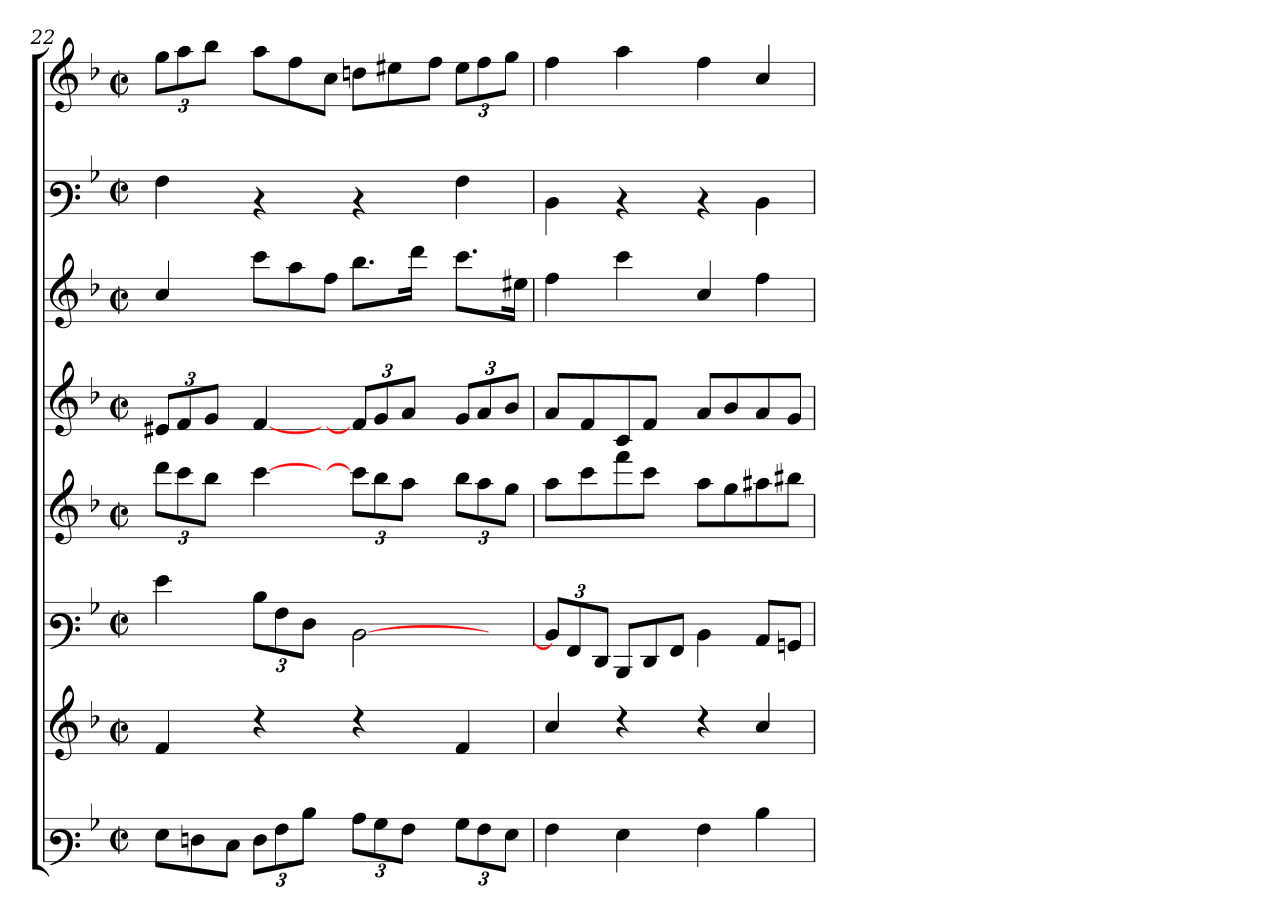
**kern	**kern	**kern	**kern	**kern	**kern	**kern	**kern
*part8	*part7	*part6	*part5	*part4	*part3	*part2	*part1
*staff8	*staff7	*staff6	*staff5	*staff4	*staff3	*staff2	*staff1
!!LO:PB:g=z
*clefF3	*clefG3	*clefF3	*clefG3	*clefG3	*clefG3	*clefF3	*clefG3
*k[b-]	*k[b-]	*k[b-]	*k[b-]	*k[b-]	*k[b-]	*k[b-]	*k[b-]
*M2/2	*M2/2	*M2/2	*M2/2	*M2/2	*M2/2	*M2/2	*M2/2
*met(c|)	*met(c|)	*met(c|)	*met(c|)	*met(c|)	*met(c|)	*met(c|)	*met(c|)
=22	=22	=22	=22	=22	=22	=22	=22
8G\L	4d/	4g\	12bb-\L	12c#X/L	4a/	4A\	12ee\L
.	.	.	12aa\	12d/	.	.	12ff\
8Fn\	.	.	.	.	.	.	.
.	.	.	12gg\J	12e/J	.	.	12gg\J
8E\J	8ryy	8ryy	8ryy	8ryy	8ryy	8ryy	8ryy
12F\L	4rb	12d\L	[>4aa\	[<4d/	8aa\L	4rD	8ff\L
12A\	.	12A\	.	.	.	.	.
.	.	.	.	.	8ff\	.	8dd\
12d\J	.	12F\J	.	.	.	.	.
8ryy	8ryy	8ryy	8ryy	8ryy	8dd\J	8ryy	8a\J
12c\L	4rb	[>2D\	12aa\L]	12d/L]	8.gg\L	4rD	8bn\L
12B-\	.	.	12gg\	12e/	.	.	.
.	.	.	.	.	.	.	8cc#X\
12A\J	.	.	12ff\J	12f/J	.	.	.
.	.	.	.	.	16bb-\Jk	.	.
8ryy	8ryy	.	8ryy	8ryy	8ryy	8ryy	8dd\J
12B-\L	4d/	.	12gg\L	12e/L	8.aa\L	4A\	12cc#\L
12A\	.	.	12ff\	12f/	.	.	12dd\
.	.	8ryy	.	.	.	.	.
12G\J	.	.	12ee\J	12g/J	.	.	12ee\J
.	.	.	.	.	16cc#X\Jk	.	.
=23	=23	=23	=23	=23	=23	=23	=23
4A\	4a/	12D/L]	8ff\L	8f/L	4dd\	4D\	4dd\
.	.	12AA/	.	.	.	.	.
.	.	.	8aa\	8d/	.	.	.
.	.	12FF/J	.	.	.	.	.
4G\	4rb	8DD/L	8ddd\	8A/	4aa\	4rD	4ff\
.	.	8FF/	8aa\J	8d/J	.	.	.
8ryy	8ryy	8AA/J	8ryy	8ryy	8ryy	8ryy	8ryy
4A\	4rb	4D\	8ff\L	8f/L	4a/	4rD	4dd\
.	.	.	8ee\	8g/	.	.	.
4d\	4a/	8C/L	8ff#X\	8f/	4dd\	4D\	4a/
.	.	8BBn/J	8gg#X\J	8e/J	.	.	.
=	=	=	=	=	=	=	=
*-	*-	*-	*-	*-	*-	*-	*-
